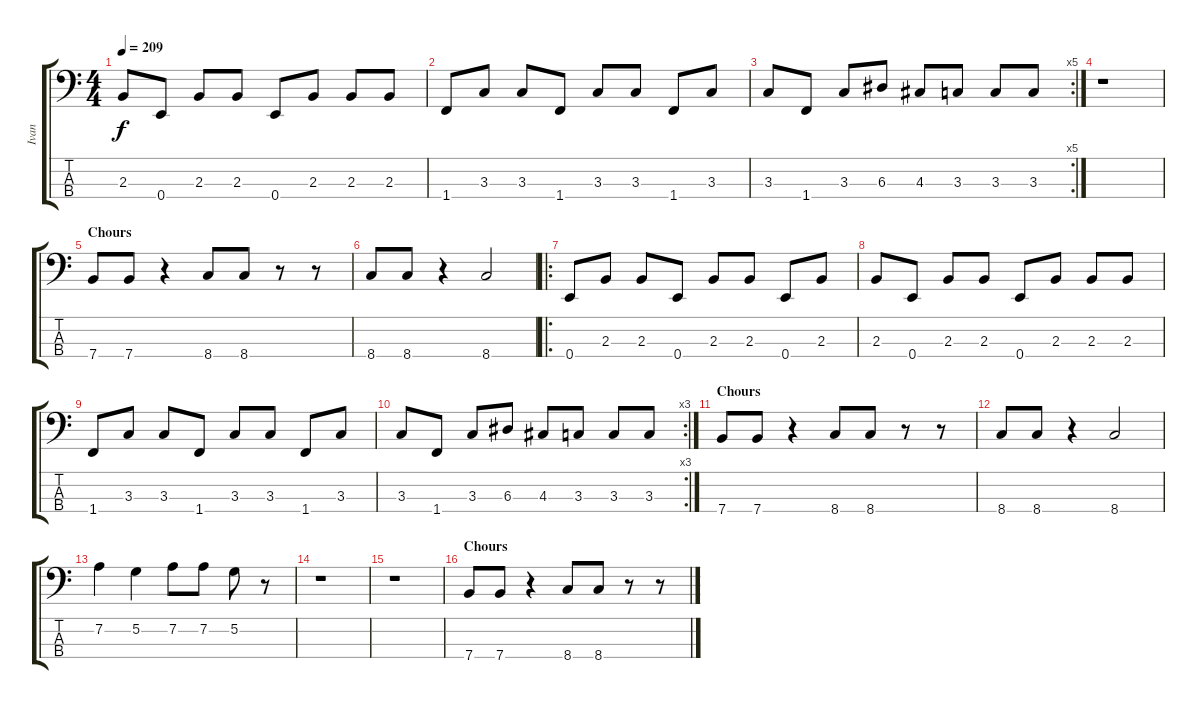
\track ("Ivan" "Ivan") {instrument electricbassfinger}
\staff {score tabs}
\tuning (G2 D2 A1 E1) {hide}
\ts (4 4)
\tempo 209
\clef f4
\ks c
2.3.8{dy f} 0.4.8 2.3.8 2.3.8 0.4.8 2.3.8 2.3.8 2.3.8 |
1.4.8 3.3.8 3.3.8 1.4.8 3.3.8 3.3.8 1.4.8 3.3.8 |
\rc 5
3.3.8 1.4.8 3.3.8 6.3.8 4.3.8 3.3.8 3.3.8 3.3.8 |
r.1 |
\section ("" "Chours")
7.4.8 7.4.8 r.4 8.4.8 8.4.8 r.8 r.8 |
8.4.8 8.4.8 r.4 8.4.2 |
\ro
0.4.8 2.3.8 2.3.8 0.4.8 2.3.8 2.3.8 0.4.8 2.3.8 |
2.3.8 0.4.8 2.3.8 2.3.8 0.4.8 2.3.8 2.3.8 2.3.8 |
1.4.8 3.3.8 3.3.8 1.4.8 3.3.8 3.3.8 1.4.8 3.3.8 |
\rc 3
3.3.8 1.4.8 3.3.8 6.3.8 4.3.8 3.3.8 3.3.8 3.3.8 |
\section ("" "Chours")
7.4.8 7.4.8 r.4 8.4.8 8.4.8 r.8 r.8 |
8.4.8 8.4.8 r.4 8.4.2 |
7.2.4 5.2.4 7.2.8 7.2.8 5.2.8 r.8 |
r.1 |
r.1 |
\section ("" "Chours")
7.4.8 7.4.8 r.4 8.4.8 8.4.8 r.8 r.8
